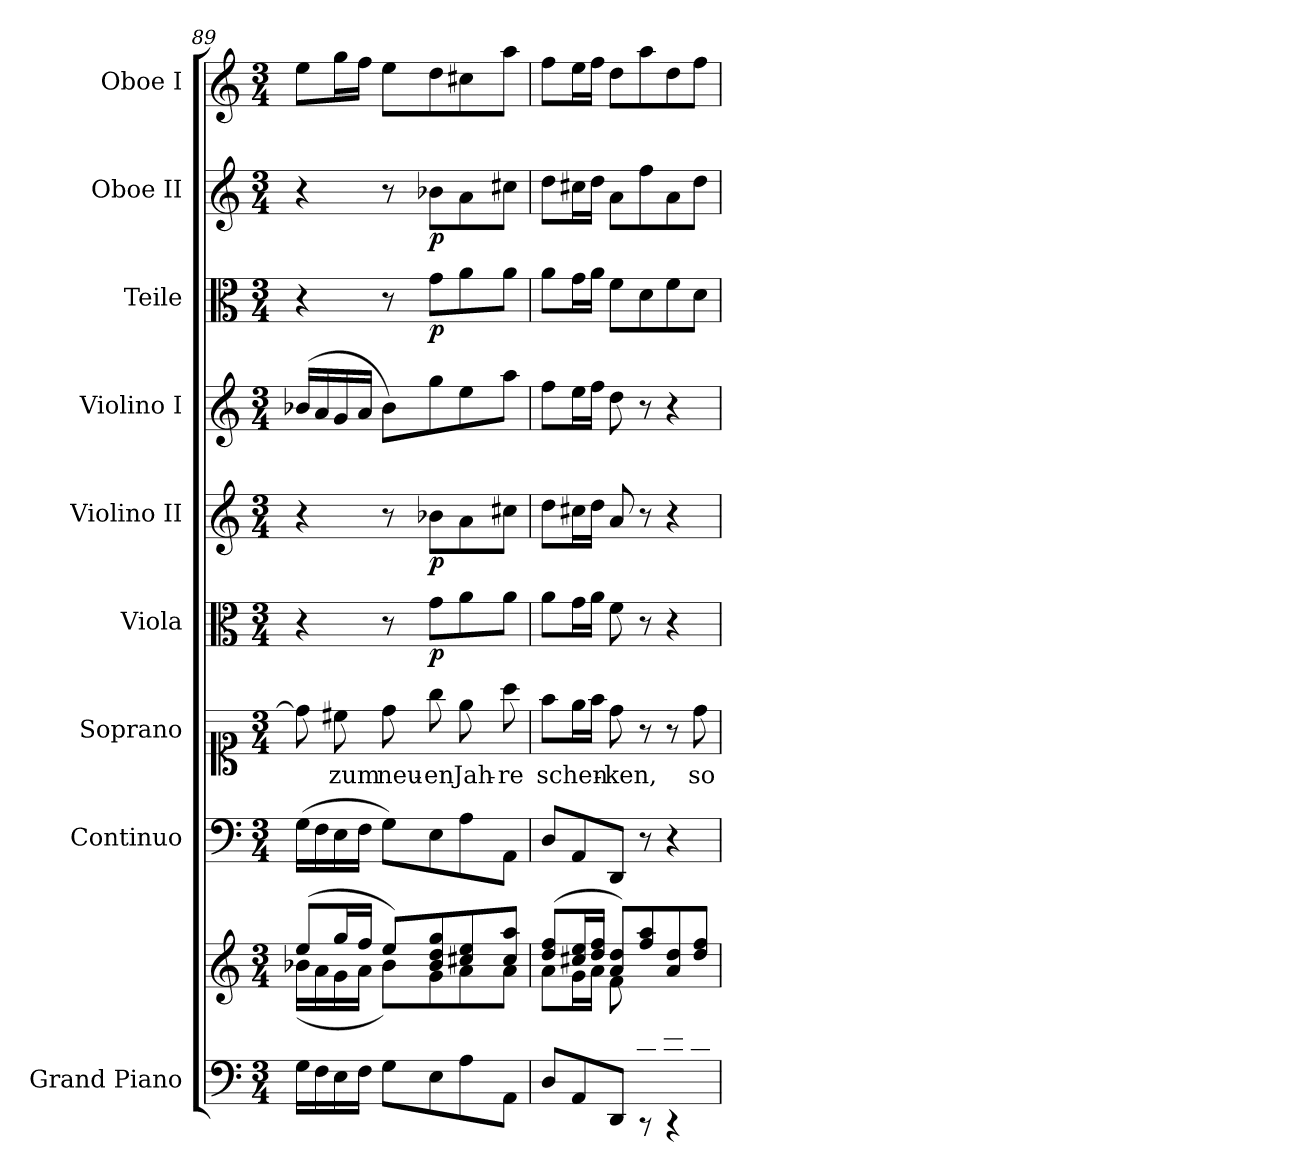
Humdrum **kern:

**kern	**kern	**kern	**kern	**text	**kern	**dynam	**kern	**dynam	**kern	**kern	**dynam	**kern	**dynam	**kern
*part9	*part9	*part8	*part7	*part7	*part6	*part6	*part5	*part5	*part4	*part3	*part3	*part2	*part2	*part1
*staff10	*staff9	*staff8	*staff7	*staff7	*staff6	*staff6	*staff5	*staff5	*staff4	*staff3	*staff3	*staff2	*staff2	*staff1
*I"Grand Piano	*	*I"Continuo	*I"Soprano	*	*I"Viola	*	*I"Violino II	*	*I"Violino I	*I"Teile	*	*I"Oboe II	*	*I"Oboe I
*I'Pno	*	*	*	*	*	*	*	*	*	*	*	*I'Ob	*	*I'Ob
!!LO:PB:g=z
*clefF4	*clefG2	*clefF4	*clefC1	*	*clefC3	*	*clefG2	*	*clefG2	*clefC3	*	*clefG2	*	*clefG2
*k[]	*k[]	*k[]	*k[]	*	*k[]	*	*k[]	*	*k[]	*k[]	*	*k[]	*	*k[]
*M3/4	*M3/4	*M3/4	*M3/4	*	*M3/4	*	*M3/4	*	*M3/4	*M3/4	*	*M3/4	*	*M3/4
=89	=89	=89	=89	=89	=89	=89	=89	=89	=89	=89	=89	=89	=89	=89
*	*^	*	*	*	*	*	*	*	*	*	*	*	*	*
16G\LL	(8ee/L	(16b-X\LL	(>16G\LL	8dd\]	.	4r	.	4r	.	(<16b-X/LL	4r	.	4r	.	8ee\L
16F\	.	16a\	16F\	.	.	.	.	.	.	16a/	.	.	.	.	.
!	!	!	!	!	!LO:LY:b	!	!	!	!	!	!	!	!	!	!
16E\	16gg/L	16g\	16E\	8cc#X\	zum	.	.	.	.	16g/	.	.	.	.	16gg\L
16F\JJ	16ff/JJ	16a\JJ	16F\JJ	.	.	.	.	.	.	16a/JJ	.	.	.	.	16ff\JJ
!	!	!	!	!	!LO:LY:b	!	!	!	!	!	!	!	!	!	!
8G\L	8ee/L)	8b-\L)	8G\L)	8dd\	neu-	8r	.	8r	.	8b-\L)	8r	.	8r	.	8ee\L
!	!	!	!	!	!LO:LY:b	!	!LO:DY:b	!	!LO:DY:b	!	!	!LO:DY:b	!	!LO:DY:b	!
8E\	8b-/ 8dd/ 8gg/	8g\	8E\	8gg\	-en	8g\L	p	8b-X\L	p	8gg\	8g\L	p	8b-X\L	p	8dd\
!	!	!	!	!	!LO:LY:b	!	!	!	!	!	!	!	!	!	!
8A\	8cc#X/ 8ee/	8a\	8A\	8ee\	Jah-	8a\	.	8a\	.	8ee\	8a\	.	8a\	.	8cc#X\
!	!	!	!	!	!LO:LY:b	!	!	!	!	!	!	!	!	!	!
8AA\J	8cc#/ 8aa/J	8a\J	8AA\J	8aa\	-re	8a\J	.	8cc#X\J	.	8aa\J	8a\J	.	8cc#X\J	.	8aa\J
=90	=90	=90	=90	=90	=90	=90	=90	=90	=90	=90	=90	=90	=90	=90	=90
*^	*	*	*	*	*	*	*	*	*	*	*	*	*	*	*
!	!	!	!	!	!	!LO:LY:b	!	!	!	!	!	!	!	!	!	!
4.ryy	8D/L	(8dd/ 8ff/L	8a\L	8D/L	8ff\L	schen-	8a\L	.	8dd\L	.	8ff\L	8a\L	.	8dd\L	.	8ff\L
.	8AA/	16cc#X/ 16ee/L	16g\L	8AA/	16ee\L	.	16g\L	.	16cc#X\L	.	16ee\L	16g\L	.	16cc#X\L	.	16ee\L
.	.	16dd/ 16ff/JJ	16a\JJ	.	16ff\JJ	.	16a\JJ	.	16dd\JJ	.	16ff\JJ	16a\JJ	.	16dd\JJ	.	16ff\JJ
!	!	!	!	!	!	!LO:LY:b	!	!	!	!	!	!	!	!	!	!
.	8DD/J	8a/ 8dd/L)	8f\L	8DD/J	8dd\	ken,	8f\	.	8a/	.	8dd\	8f\L	.	8a\L	.	8dd\L
8d/	8r	8ff/ 8aa/	4.ryy	8r	8r	.	8r	.	8r	.	8r	8d\	.	8ff\	.	8aa\
8f/	4r	8a/ 8dd/	.	4r	8r	.	4r	.	4r	.	4r	8f\	.	8a\	.	8dd\
!	!	!	!	!	!	!LO:LY:b	!	!	!	!	!	!	!	!	!	!
8d/J	.	8dd/ 8ff/J	.	.	8dd\	so	.	.	.	.	.	8d\J	.	8dd\J	.	8ff\J
*v	*v	*	*	*	*	*	*	*	*	*	*	*	*	*	*	*
*	*v	*v	*	*	*	*	*	*	*	*	*	*	*	*	*
=	=	=	=	=	=	=	=	=	=	=	=	=	=	=
*-	*-	*-	*-	*-	*-	*-	*-	*-	*-	*-	*-	*-	*-	*-
